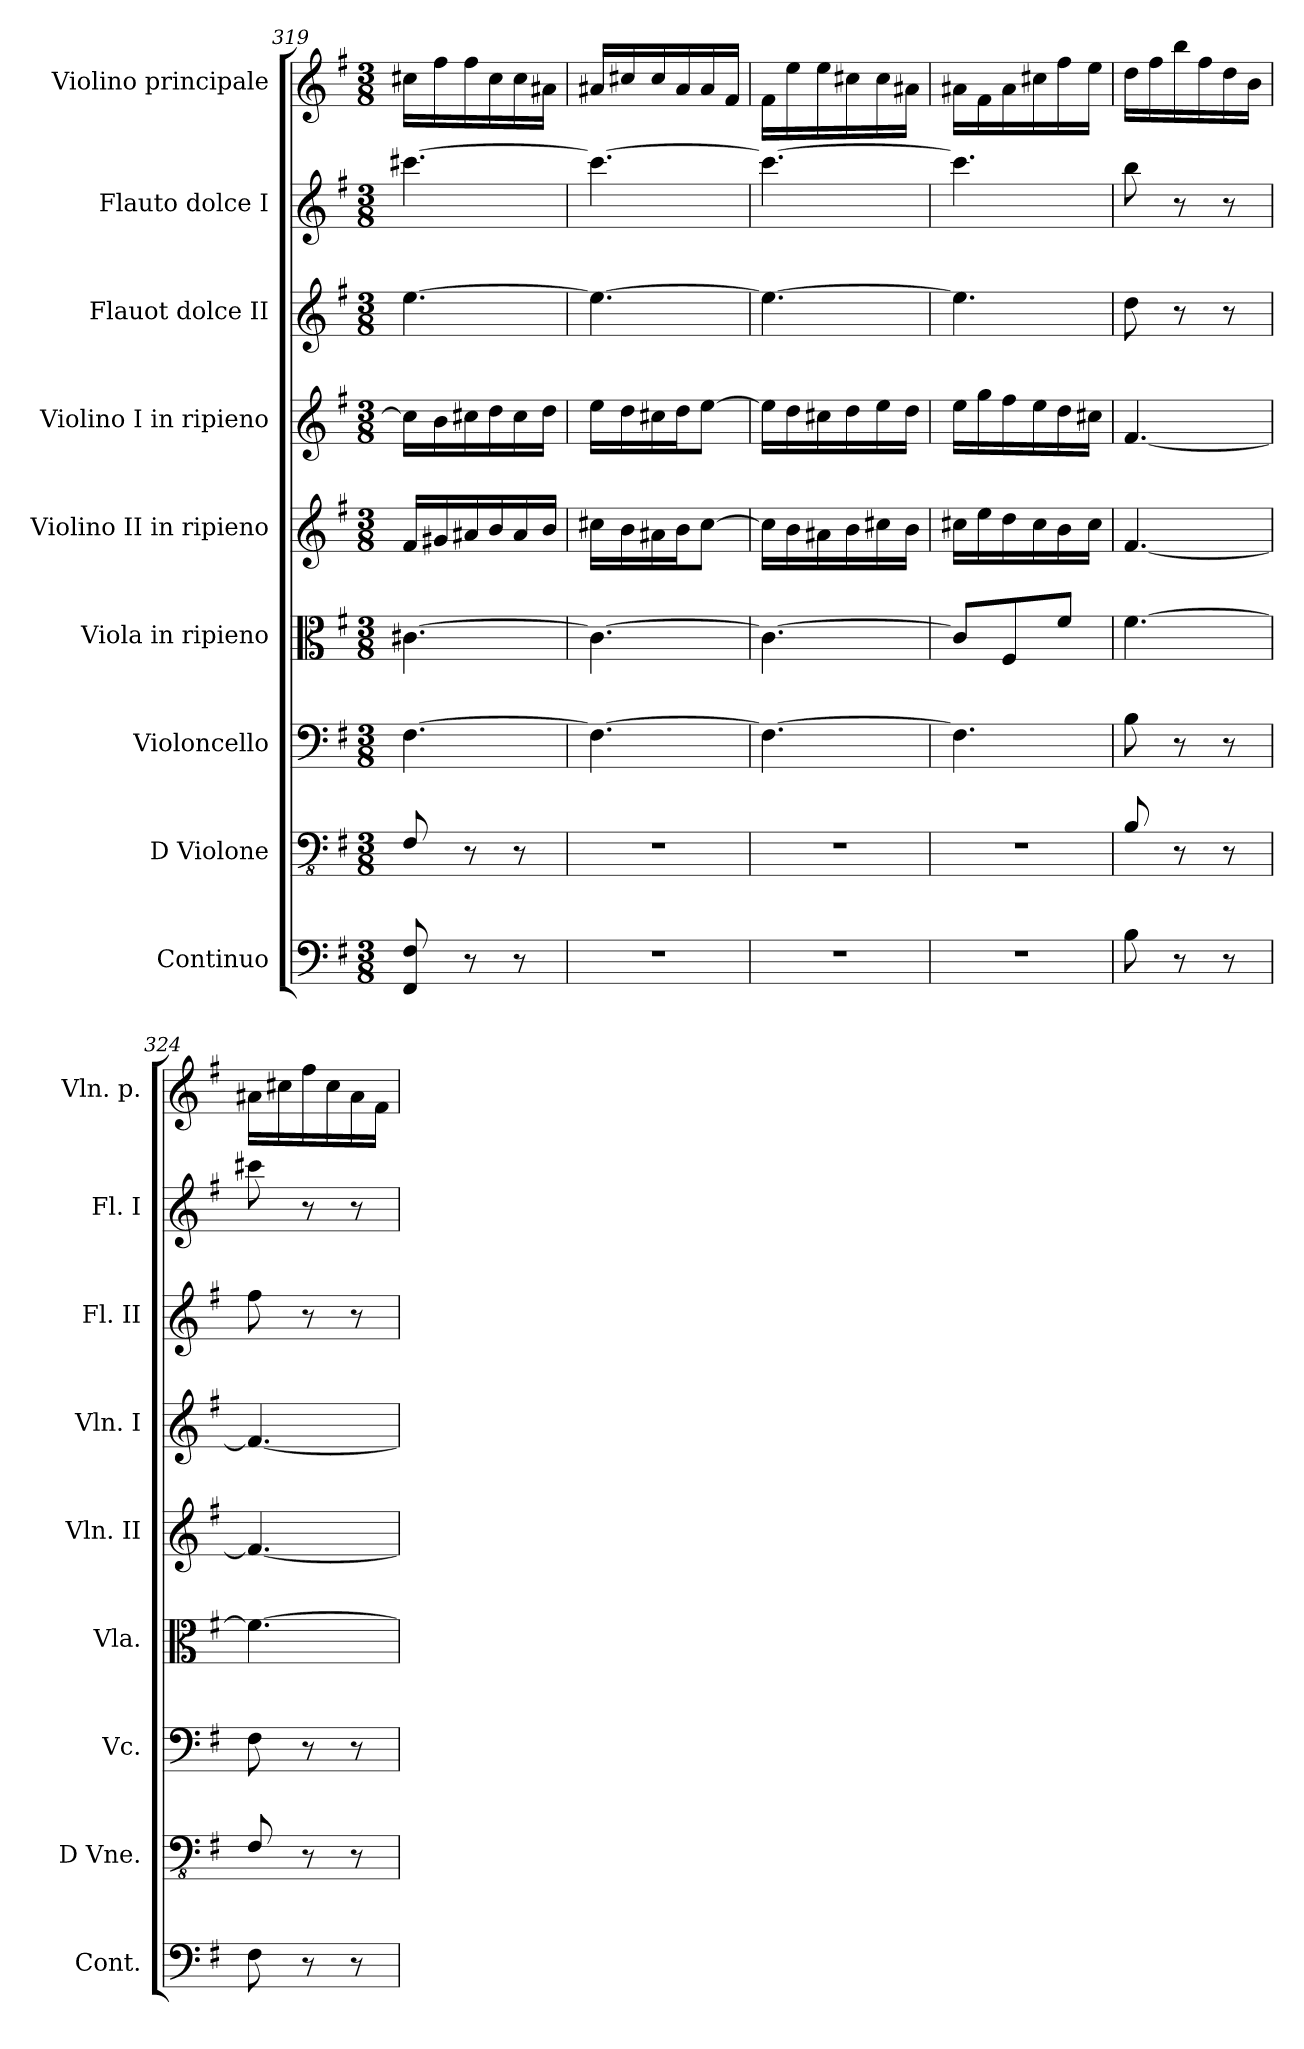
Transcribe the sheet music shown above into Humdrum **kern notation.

**kern	**kern	**kern	**kern	**kern	**kern	**kern	**kern	**kern
*part9	*part8	*part7	*part6	*part5	*part4	*part3	*part2	*part1
*staff9	*staff8	*staff7	*staff6	*staff5	*staff4	*staff3	*staff2	*staff1
*I"Continuo	*I"D Violone	*I"Violoncello	*I"Viola in ripieno	*I"Violino II in ripieno	*I"Violino I in ripieno	*I"Flauot dolce II	*I"Flauto dolce I	*I"Violino principale
*I'Cont.	*I'D Vne.	*I'Vc.	*I'Vla.	*I'Vln. II	*I'Vln. I	*I'Fl. II	*I'Fl. I	*I'Vln. p.
*clefF4	*clefFv4	*clefF4	*clefC3	*clefG2	*clefG2	*clefG2	*clefG2	*clefG2
*	*ITrd7c12	*	*	*	*	*	*	*
*k[f#]	*k[f#]	*k[f#]	*k[f#]	*k[f#]	*k[f#]	*k[f#]	*k[f#]	*k[f#]
*M3/8	*M3/8	*M3/8	*M3/8	*M3/8	*M3/8	*M3/8	*M3/8	*M3/8
=319	=319	=319	=319	=319	=319	=319	=319	=319
8FF#/ 8F#/	8FFF#/	[4.F#\	[4.c#X\	16f#/LL	16cc#\LL]	[4.ee\	[4.ccc#X\	16cc#X\LL
.	.	.	.	16g#X/	16b\	.	.	16ff#\
8r	8r	.	.	16a#X/	16cc#X\	.	.	16ff#\
.	.	.	.	16b/	16dd\	.	.	16cc#\
8r	8r	.	.	16a#/	16cc#\	.	.	16cc#\
.	.	.	.	16b/JJ	16dd\JJ	.	.	16a#X\JJ
=320	=320	=320	=320	=320	=320	=320	=320	=320
4.r	4.r	4.F#\_	4.c#\_	16cc#X\LL	16ee\LL	4.ee\_	4.ccc#\_	16a#X/LL
.	.	.	.	16b\	16dd\	.	.	16cc#X/
.	.	.	.	16a#X\	16cc#X\	.	.	16cc#/
.	.	.	.	16b\J	16dd\J	.	.	16a#/
.	.	.	.	[8cc#\J	[8ee\J	.	.	16a#/
.	.	.	.	.	.	.	.	16f#/JJ
!!LO:PB:g=z
=321	=321	=321	=321	=321	=321	=321	=321	=321
4.r	4.r	4.F#\_	4.c#\_	16cc#\LL]	16ee\LL]	4.ee\_	4.ccc#\_	16f#\LL
.	.	.	.	16b\	16dd\	.	.	16ee\
.	.	.	.	16a#X\	16cc#X\	.	.	16ee\
.	.	.	.	16b\	16dd\	.	.	16cc#X\
.	.	.	.	16cc#X\	16ee\	.	.	16cc#\
.	.	.	.	16b\JJ	16dd\JJ	.	.	16a#X\JJ
=322	=322	=322	=322	=322	=322	=322	=322	=322
4.r	4.r	4.F#\]	8c#/L]	16cc#X\LL	16ee\LL	4.ee\]	4.ccc#\]	16a#X\LL
.	.	.	.	16ee\	16gg\	.	.	16f#\
.	.	.	8F#/	16dd\	16ff#\	.	.	16a#\
.	.	.	.	16cc#\	16ee\	.	.	16cc#X\
.	.	.	8f#/J	16b\	16dd\	.	.	16ff#\
.	.	.	.	16cc#\JJ	16cc#X\JJ	.	.	16ee\JJ
=323	=323	=323	=323	=323	=323	=323	=323	=323
8B\	8BBB/	8B\	[4.f#\	[4.f#/	[4.f#/	8dd\	8bb\	16dd\LL
.	.	.	.	.	.	.	.	16ff#\
8r	8r	8r	.	.	.	8r	8r	16bb\
.	.	.	.	.	.	.	.	16ff#\
8r	8r	8r	.	.	.	8r	8r	16dd\
.	.	.	.	.	.	.	.	16b\JJ
=324	=324	=324	=324	=324	=324	=324	=324	=324
8F#\	8FFF#/	8F#\	4.f#\_	4.f#/_	4.f#/_	8ff#\	8ccc#X\	16a#X\LL
.	.	.	.	.	.	.	.	16cc#X\
8r	8r	8r	.	.	.	8r	8r	16ff#\
.	.	.	.	.	.	.	.	16cc#\
8r	8r	8r	.	.	.	8r	8r	16a#\
.	.	.	.	.	.	.	.	16f#\JJ
=	=	=	=	=	=	=	=	=
*-	*-	*-	*-	*-	*-	*-	*-	*-
